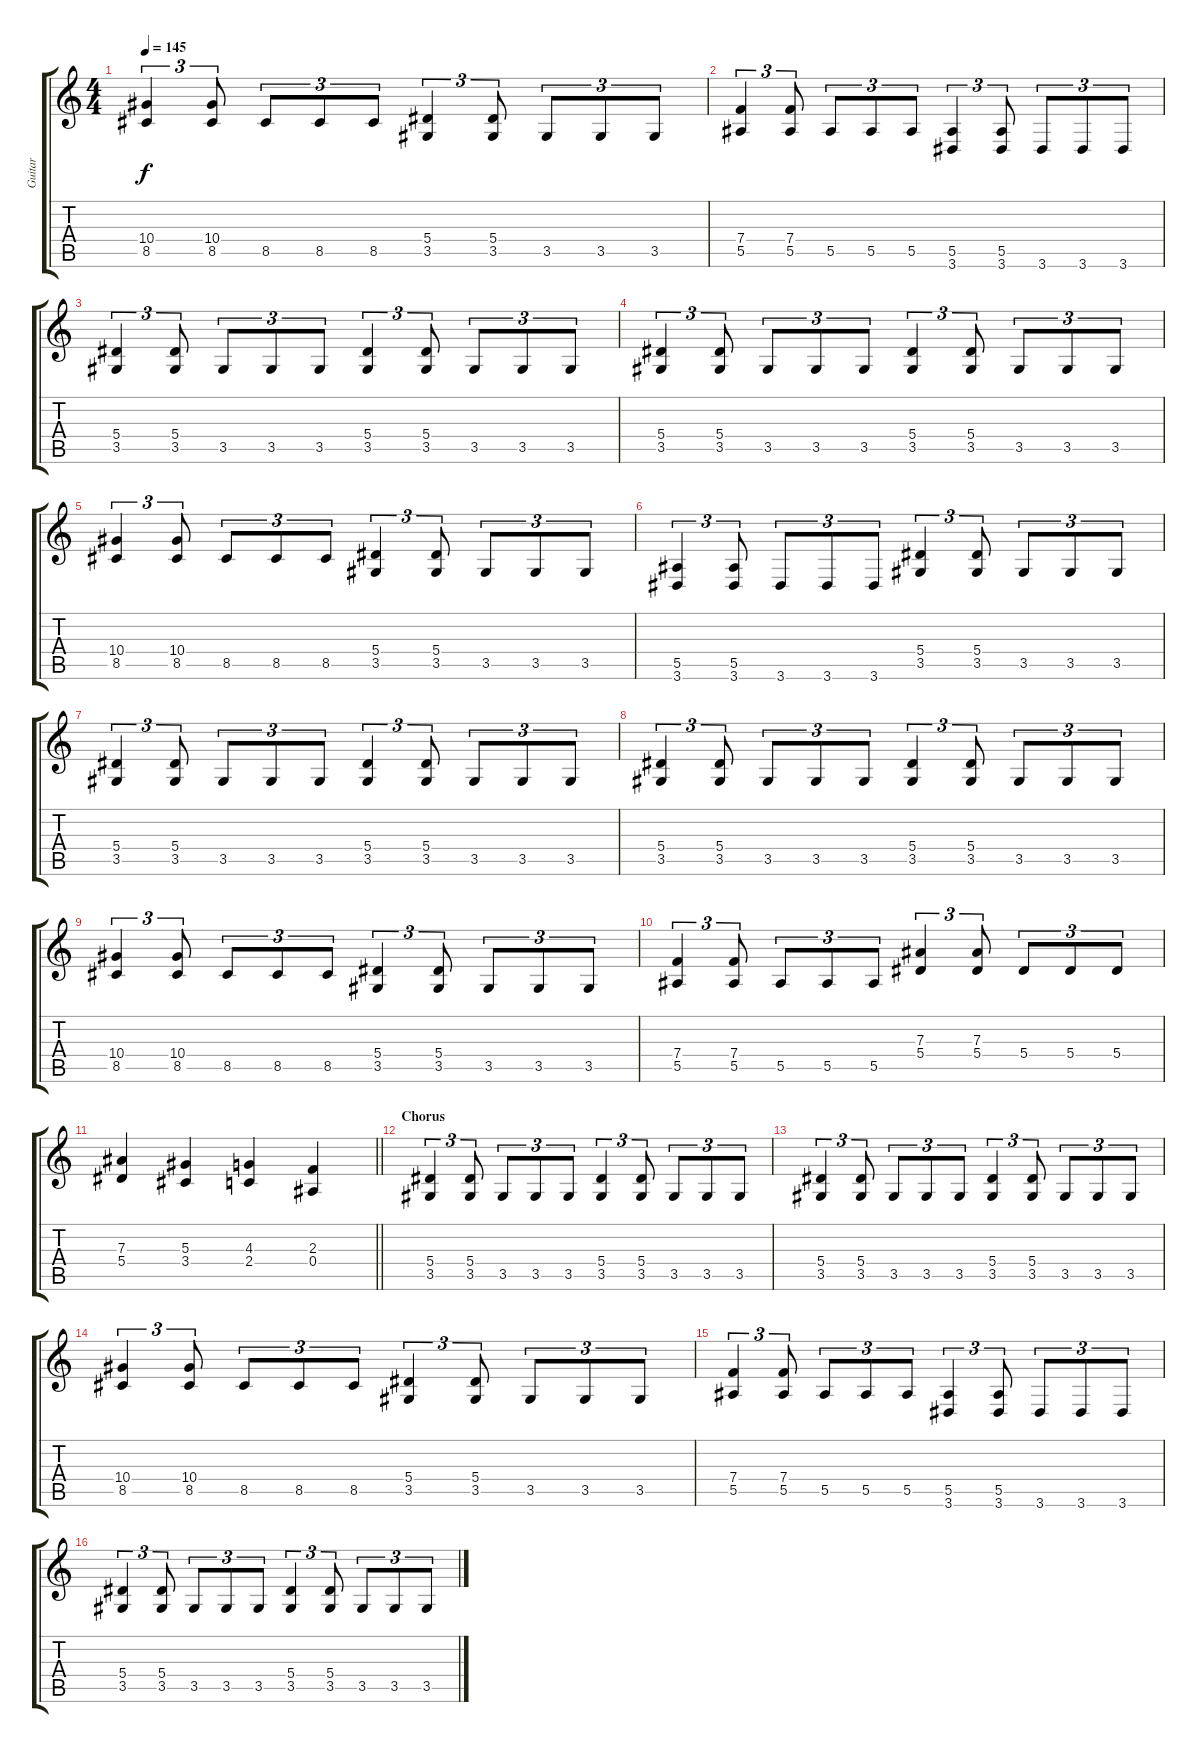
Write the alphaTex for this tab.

\track ("Guitar" "Guitar") {instrument distortionguitar}
\staff {score tabs}
\tuning (C4 G3 Eb3 Bb2 F2 C2) {hide}
\ts (4 4)
\tempo 145
\clef g2
\ks c
(10.4 8.5).4{tu (3 2) dy f} (10.4 8.5).8{tu (3 2)} 8.5.8{tu (3 2)} 8.5.8{tu (3 2)} 8.5.8{tu (3 2)} (5.4 3.5).4{tu (3 2)} (5.4 3.5).8{tu (3 2)} 3.5.8{tu (3 2)} 3.5.8{tu (3 2)} 3.5.8{tu (3 2)} |
(7.4 5.5).4{tu (3 2)} (7.4 5.5).8{tu (3 2)} 5.5.8{tu (3 2)} 5.5.8{tu (3 2)} 5.5.8{tu (3 2)} (5.5 3.6).4{tu (3 2)} (5.5 3.6).8{tu (3 2)} 3.6.8{tu (3 2)} 3.6.8{tu (3 2)} 3.6.8{tu (3 2)} |
(5.4 3.5).4{tu (3 2)} (5.4 3.5).8{tu (3 2)} 3.5.8{tu (3 2)} 3.5.8{tu (3 2)} 3.5.8{tu (3 2)} (5.4 3.5).4{tu (3 2)} (5.4 3.5).8{tu (3 2)} 3.5.8{tu (3 2)} 3.5.8{tu (3 2)} 3.5.8{tu (3 2)} |
(5.4 3.5).4{tu (3 2)} (5.4 3.5).8{tu (3 2)} 3.5.8{tu (3 2)} 3.5.8{tu (3 2)} 3.5.8{tu (3 2)} (5.4 3.5).4{tu (3 2)} (5.4 3.5).8{tu (3 2)} 3.5.8{tu (3 2)} 3.5.8{tu (3 2)} 3.5.8{tu (3 2)} |
(10.4 8.5).4{tu (3 2)} (10.4 8.5).8{tu (3 2)} 8.5.8{tu (3 2)} 8.5.8{tu (3 2)} 8.5.8{tu (3 2)} (5.4 3.5).4{tu (3 2)} (5.4 3.5).8{tu (3 2)} 3.5.8{tu (3 2)} 3.5.8{tu (3 2)} 3.5.8{tu (3 2)} |
(5.5 3.6).4{tu (3 2)} (5.5 3.6).8{tu (3 2)} 3.6.8{tu (3 2)} 3.6.8{tu (3 2)} 3.6.8{tu (3 2)} (5.4 3.5).4{tu (3 2)} (5.4 3.5).8{tu (3 2)} 3.5.8{tu (3 2)} 3.5.8{tu (3 2)} 3.5.8{tu (3 2)} |
(5.4 3.5).4{tu (3 2)} (5.4 3.5).8{tu (3 2)} 3.5.8{tu (3 2)} 3.5.8{tu (3 2)} 3.5.8{tu (3 2)} (5.4 3.5).4{tu (3 2)} (5.4 3.5).8{tu (3 2)} 3.5.8{tu (3 2)} 3.5.8{tu (3 2)} 3.5.8{tu (3 2)} |
(5.4 3.5).4{tu (3 2)} (5.4 3.5).8{tu (3 2)} 3.5.8{tu (3 2)} 3.5.8{tu (3 2)} 3.5.8{tu (3 2)} (5.4 3.5).4{tu (3 2)} (5.4 3.5).8{tu (3 2)} 3.5.8{tu (3 2)} 3.5.8{tu (3 2)} 3.5.8{tu (3 2)} |
(10.4 8.5).4{tu (3 2)} (10.4 8.5).8{tu (3 2)} 8.5.8{tu (3 2)} 8.5.8{tu (3 2)} 8.5.8{tu (3 2)} (5.4 3.5).4{tu (3 2)} (5.4 3.5).8{tu (3 2)} 3.5.8{tu (3 2)} 3.5.8{tu (3 2)} 3.5.8{tu (3 2)} |
(7.4 5.5).4{tu (3 2)} (7.4 5.5).8{tu (3 2)} 5.5.8{tu (3 2)} 5.5.8{tu (3 2)} 5.5.8{tu (3 2)} (7.3 5.4).4{tu (3 2)} (7.3 5.4).8{tu (3 2)} 5.4.8{tu (3 2)} 5.4.8{tu (3 2)} 5.4.8{tu (3 2)} |
\barLineRight lightlight
(7.3 5.4).4 (5.3 3.4).4 (4.3 2.4).4 (2.3 0.4).4 |
\section ("" "Chorus")
(5.4 3.5).4{tu (3 2)} (5.4 3.5).8{tu (3 2)} 3.5.8{tu (3 2)} 3.5.8{tu (3 2)} 3.5.8{tu (3 2)} (5.4 3.5).4{tu (3 2)} (5.4 3.5).8{tu (3 2)} 3.5.8{tu (3 2)} 3.5.8{tu (3 2)} 3.5.8{tu (3 2)} |
(5.4 3.5).4{tu (3 2)} (5.4 3.5).8{tu (3 2)} 3.5.8{tu (3 2)} 3.5.8{tu (3 2)} 3.5.8{tu (3 2)} (5.4 3.5).4{tu (3 2)} (5.4 3.5).8{tu (3 2)} 3.5.8{tu (3 2)} 3.5.8{tu (3 2)} 3.5.8{tu (3 2)} |
(10.4 8.5).4{tu (3 2)} (10.4 8.5).8{tu (3 2)} 8.5.8{tu (3 2)} 8.5.8{tu (3 2)} 8.5.8{tu (3 2)} (5.4 3.5).4{tu (3 2)} (5.4 3.5).8{tu (3 2)} 3.5.8{tu (3 2)} 3.5.8{tu (3 2)} 3.5.8{tu (3 2)} |
(7.4 5.5).4{tu (3 2)} (7.4 5.5).8{tu (3 2)} 5.5.8{tu (3 2)} 5.5.8{tu (3 2)} 5.5.8{tu (3 2)} (5.5 3.6).4{tu (3 2)} (5.5 3.6).8{tu (3 2)} 3.6.8{tu (3 2)} 3.6.8{tu (3 2)} 3.6.8{tu (3 2)} |
(5.4 3.5).4{tu (3 2)} (5.4 3.5).8{tu (3 2)} 3.5.8{tu (3 2)} 3.5.8{tu (3 2)} 3.5.8{tu (3 2)} (5.4 3.5).4{tu (3 2)} (5.4 3.5).8{tu (3 2)} 3.5.8{tu (3 2)} 3.5.8{tu (3 2)} 3.5.8{tu (3 2)}
